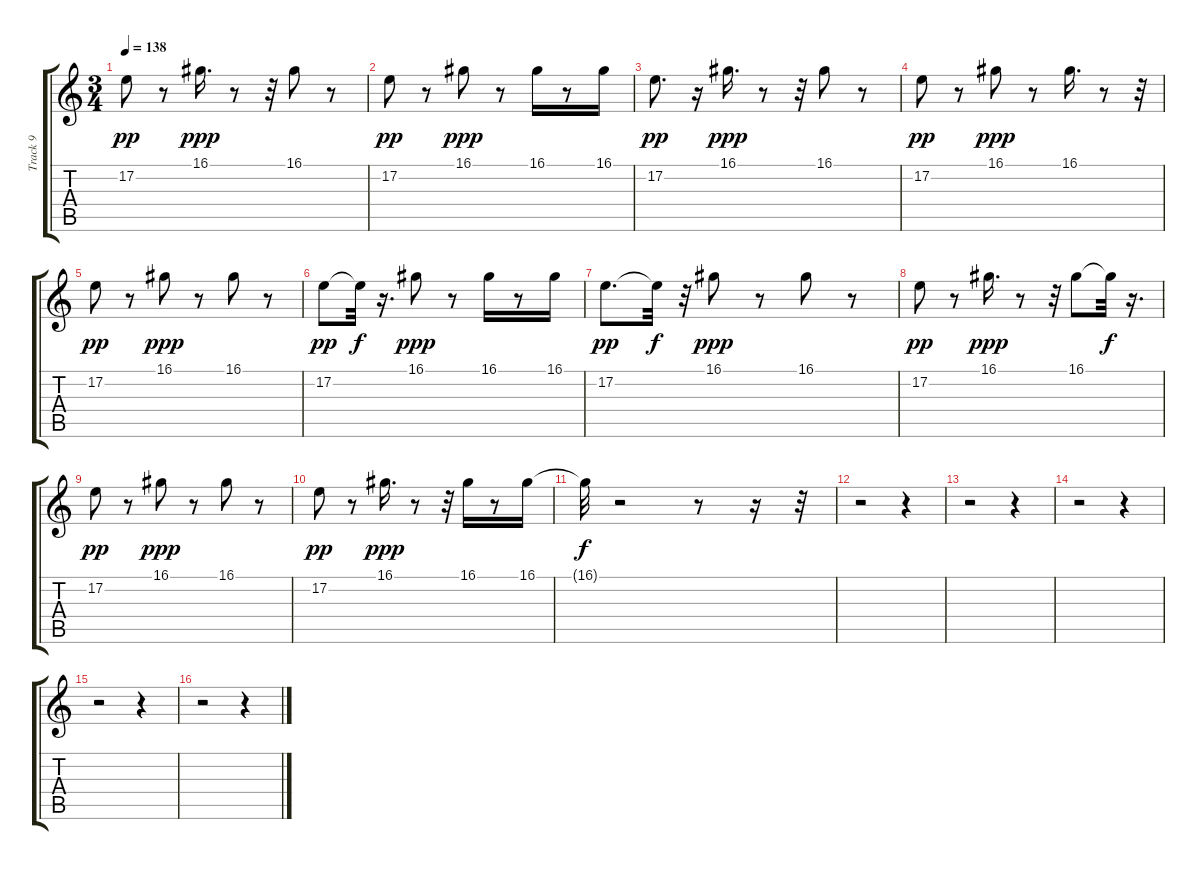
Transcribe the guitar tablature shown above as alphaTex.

\track ("Track 9" "Track 9") {instrument telephonering}
\staff {score tabs}
\tuning (E4 B3 G3 D3 A2 E2) {hide}
\ts (3 4)
\tempo 138
\clef g2
\ks c
17.2.8{dy pp} r.8 16.1.16{d dy ppp} r.8 r.32 16.1.8 r.8 |
17.2.8{dy pp} r.8 16.1.8{dy ppp} r.8 16.1.16 r.8 16.1.16 |
17.2.8{d dy pp} r.16 16.1.16{d dy ppp} r.8 r.32 16.1.8 r.8 |
17.2.8{dy pp} r.8 16.1.8{dy ppp} r.8 16.1.16{d} r.8 r.32 |
17.2.8{dy pp} r.8 16.1.8{dy ppp} r.8 16.1.8 r.8 |
17.2.8{dy pp} 17.2{t}.32{dy f} r.16{d} 16.1.8{dy ppp} r.8 16.1.16 r.8 16.1.16 |
17.2.8{d dy pp} 17.2{t}.32{dy f} r.32 16.1.8{dy ppp} r.8 16.1.8 r.8 |
17.2.8{dy pp} r.8 16.1.16{d dy ppp} r.8 r.32 16.1.8 16.1{t}.32{dy f} r.16{d} |
17.2.8{dy pp} r.8 16.1.8{dy ppp} r.8 16.1.8 r.8 |
17.2.8{dy pp} r.8 16.1.16{d dy ppp} r.8 r.32 16.1.16 r.8 16.1.16 |
16.1{t}.32{dy f} r.2 r.8 r.16 r.32 |
r.2 r.4 |
r.2 r.4 |
r.2 r.4 |
r.2 r.4 |
r.2 r.4
